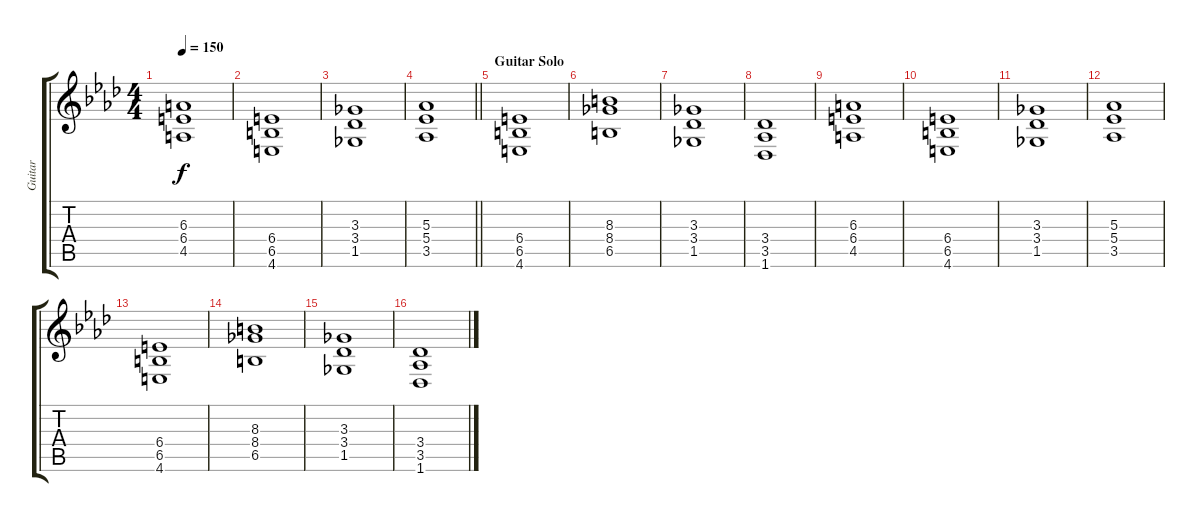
\track ("Guitar" "Guitar") {instrument distortionguitar}
\staff {score tabs}
\tuning (C4 G3 Eb3 Bb2 F2 C2) {hide}
\ts (4 4)
\tempo 150
\clef g2
\ks fminor
(6.3 6.4 4.5).1{dy f} |
(6.4 6.5 4.6).1 |
(3.3 3.4 1.5).1 |
\barLineRight lightlight
(5.3 5.4 3.5).1 |
\section ("" "Guitar Solo")
(6.4 6.5 4.6).1 |
(8.3 8.4 6.5).1 |
(3.3 3.4 1.5).1 |
(3.4 3.5 1.6).1 |
(6.3 6.4 4.5).1 |
(6.4 6.5 4.6).1 |
(3.3 3.4 1.5).1 |
(5.3 5.4 3.5).1 |
(6.4 6.5 4.6).1 |
(8.3 8.4 6.5).1 |
(3.3 3.4 1.5).1 |
(3.4 3.5 1.6).1
